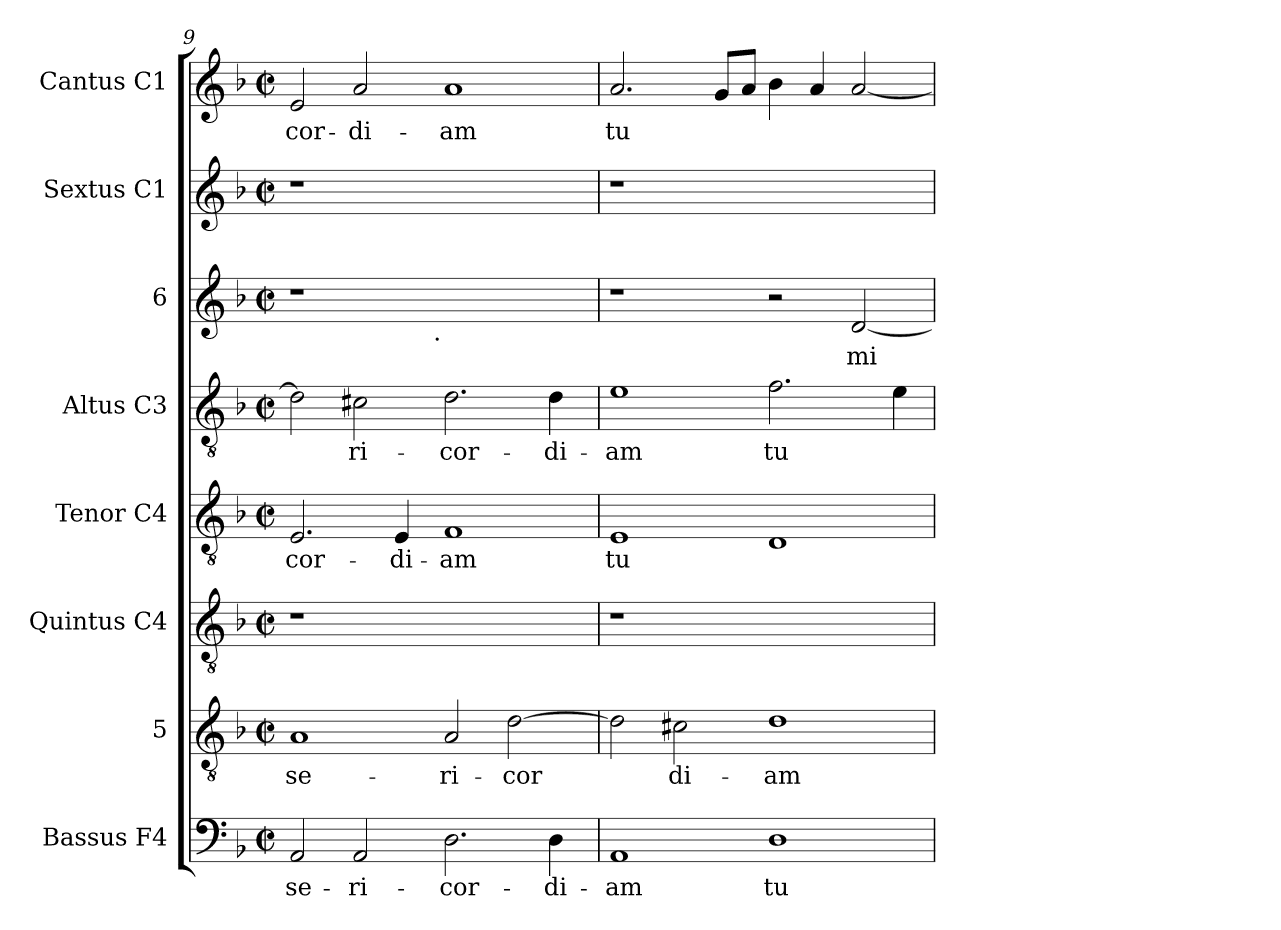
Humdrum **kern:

**kern	**text	**kern	**text	**kern	**kern	**text	**kern	**text	**kern	**text	**kern	**kern	**text
*part8	*part8	*part7	*part7	*part6	*part5	*part5	*part4	*part4	*part3	*part3	*part2	*part1	*part1
*staff8	*staff8	*staff7	*staff7	*staff6	*staff5	*staff5	*staff4	*staff4	*staff3	*staff3	*staff2	*staff1	*staff1
*I"Bassus  F4	*	*I"5	*	*I"Quintus  C4	*I"Tenor  C4	*	*I"Altus  C3	*	*I"6	*	*I"Sextus  C1	*I"Cantus  C1	*
*I'B	*	*	*	*	*I'T	*	*I'A	*	*	*	*	*I'C	*
*clefF4	*	*clefGv2	*	*clefGv2	*clefGv2	*	*clefGv2	*	*clefG2	*	*clefG2	*clefG2	*
*k[b-]	*	*k[b-]	*	*k[b-]	*k[b-]	*	*k[b-]	*	*k[b-]	*	*k[b-]	*k[b-]	*
*F:	*	*F:	*	*F:	*F:	*	*F:	*	*F:	*	*F:	*F:	*
*M2/2	*	*M2/2	*	*M2/2	*M2/2	*	*M2/2	*	*M2/2	*	*M2/2	*M2/2	*
*met(c|)	*	*met(c|)	*	*met(c|)	*met(c|)	*	*met(c|)	*	*met(c|)	*	*met(c|)	*met(c|)	*
=9	=9	=9	=9	=9	=9	=9	=9	=9	=9	=9	=9	=9	=9
!	!LO:LY:b:cj	!	!LO:LY:b:cj	!	!	!LO:LY:b:cj	!	!LO:LY:b:cj	!	!	!	!	!LO:LY:b:cj
*	*	*	*	*	*	*	*	*	*^	*	*	*	*
2AA/	-se-	1A	-se-	1r	2.E/	-cor-	2d\]	--	1r	2ryy	.	1r	2e/	-cor-
!	!LO:LY:b:cj	!	!	!	!	!	!	!LO:LY:b:cj	!	!	!	!	!	!LO:LY:b:cj
2AA/	-ri-	.	.	.	.	.	2c#X\	-ri-	.	4...ryy	.	.	2a/	-di-
!	!	!	!	!	!	!LO:LY:b:cj	!	!	!	!	!	!	!	!
.	.	.	.	.	4E/	-di-	.	.	.	.	.	.	.	.
!	!	!	!	!	!	!	!	!	!	!LO:TX:b:t=.	!	!	!	!
.	.	.	.	.	.	.	.	.	.	1ryy	.	.	.	.
!	!LO:LY:b:cj	!	!LO:LY:b:cj	!	!	!LO:LY:b:cj	!	!LO:LY:b:cj	!	!	!	!	!	!LO:LY:b:cj
2.D\	-cor-	2A/	-ri-	1ryy	1F	-am	2.d\	-cor-	1ryy	.	.	1ryy	1a	-am
!	!	!	!LO:LY:b:cj	!	!	!	!	!	!	!	!	!	!	!
.	.	[>2d\	-cor-	.	.	.	.	.	.	.	.	.	.	.
!	!LO:LY:b:cj	!	!	!	!	!	!	!LO:LY:b:cj	!	!	!	!	!	!
4D\	-di-	.	.	.	.	.	4d\	-di-	.	.	.	.	.	.
.	.	.	.	.	.	.	.	.	.	32ryy	.	.	.	.
=10	=10	=10	=10	=10	=10	=10	=10	=10	=10	=10	=10	=10	=10	=10
!	!LO:LY:b:cj	!	!LO:LY:b:cj	!	!	!LO:LY:b:cj	!	!LO:LY:b:cj	!	!	!	!	!	!LO:LY:b:cj
*	*	*	*	*	*	*	*	*	*v	*v	*	*	*	*
1AA	-am	2d\]	--	1r	1E	tu-	1e	-am	1r	.	1r	2.a/	tu-
!	!	!	!LO:LY:b:cj	!	!	!	!	!	!	!	!	!	!
.	.	2c#X\	-di-	.	.	.	.	.	.	.	.	.	.
!	!	!	!	!	!	!	!	!	!	!	!	!	!LO:LY:b:cj
.	.	.	.	.	.	.	.	.	.	.	.	8g/L	--
!	!	!	!	!	!	!	!	!	!	!	!	!	!LO:LY:b:cj
.	.	.	.	.	.	.	.	.	.	.	.	8a/J	--
!	!LO:LY:b:cj	!	!LO:LY:b:cj	!	!	!LO:LY:b:cj	!	!LO:LY:b:cj	!	!	!	!	!LO:LY:b:cj
1D	tu-	1d	-am	1ryy	1D	--	2.f\	tu-	2r	.	1ryy	4b-\	--
!	!	!	!	!	!	!	!	!	!	!	!	!	!LO:LY:b:cj
.	.	.	.	.	.	.	.	.	.	.	.	4a/	--
!	!	!	!	!	!	!	!	!	!	!LO:LY:b:cj	!	!	!LO:LY:b:cj
.	.	.	.	.	.	.	.	.	[<2d/	mi-	.	[<2a/	--
!	!	!	!	!	!	!	!	!LO:LY:b:cj	!	!	!	!	!
.	.	.	.	.	.	.	4e\	--	.	.	.	.	.
=	=	=	=	=	=	=	=	=	=	=	=	=	=
*-	*-	*-	*-	*-	*-	*-	*-	*-	*-	*-	*-	*-	*-
